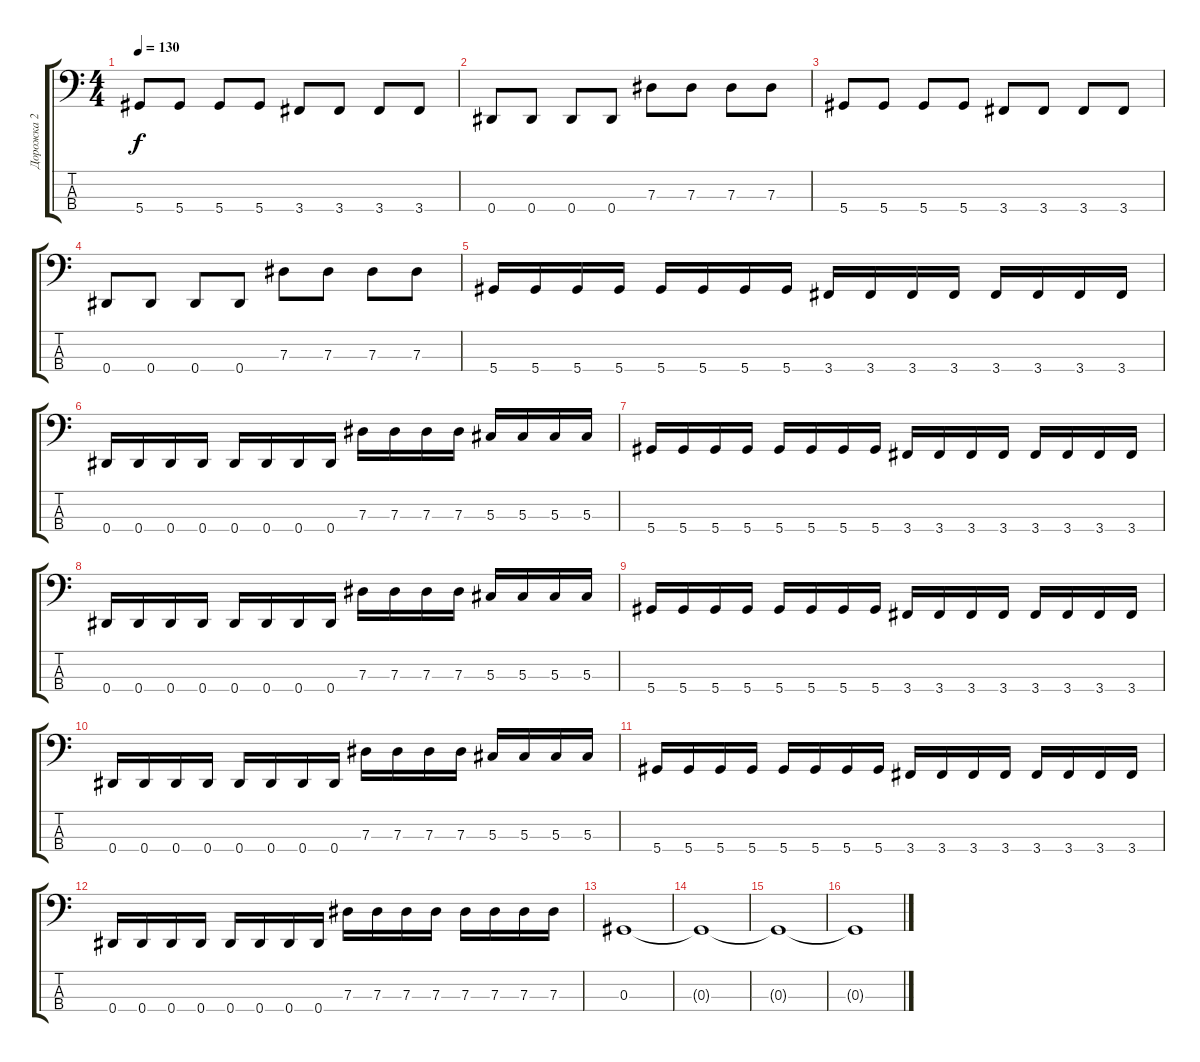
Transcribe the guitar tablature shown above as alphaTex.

\track ("Дорожка 2" "Дорожка 2") {instrument electricbassfinger}
\staff {score tabs}
\tuning (Gb2 Db2 Ab1 Eb1) {hide}
\ts (4 4)
\tempo 130
\clef f4
\ks c
5.4.8{dy f} 5.4.8 5.4.8 5.4.8 3.4.8 3.4.8 3.4.8 3.4.8 |
0.4.8 0.4.8 0.4.8 0.4.8 7.3.8 7.3.8 7.3.8 7.3.8 |
5.4.8 5.4.8 5.4.8 5.4.8 3.4.8 3.4.8 3.4.8 3.4.8 |
0.4.8 0.4.8 0.4.8 0.4.8 7.3.8 7.3.8 7.3.8 7.3.8 |
5.4.16 5.4.16 5.4.16 5.4.16 5.4.16 5.4.16 5.4.16 5.4.16 3.4.16 3.4.16 3.4.16 3.4.16 3.4.16 3.4.16 3.4.16 3.4.16 |
0.4.16 0.4.16 0.4.16 0.4.16 0.4.16 0.4.16 0.4.16 0.4.16 7.3.16 7.3.16 7.3.16 7.3.16 5.3.16 5.3.16 5.3.16 5.3.16 |
5.4.16 5.4.16 5.4.16 5.4.16 5.4.16 5.4.16 5.4.16 5.4.16 3.4.16 3.4.16 3.4.16 3.4.16 3.4.16 3.4.16 3.4.16 3.4.16 |
0.4.16 0.4.16 0.4.16 0.4.16 0.4.16 0.4.16 0.4.16 0.4.16 7.3.16 7.3.16 7.3.16 7.3.16 5.3.16 5.3.16 5.3.16 5.3.16 |
5.4.16 5.4.16 5.4.16 5.4.16 5.4.16 5.4.16 5.4.16 5.4.16 3.4.16 3.4.16 3.4.16 3.4.16 3.4.16 3.4.16 3.4.16 3.4.16 |
0.4.16 0.4.16 0.4.16 0.4.16 0.4.16 0.4.16 0.4.16 0.4.16 7.3.16 7.3.16 7.3.16 7.3.16 5.3.16 5.3.16 5.3.16 5.3.16 |
5.4.16 5.4.16 5.4.16 5.4.16 5.4.16 5.4.16 5.4.16 5.4.16 3.4.16 3.4.16 3.4.16 3.4.16 3.4.16 3.4.16 3.4.16 3.4.16 |
0.4.16 0.4.16 0.4.16 0.4.16 0.4.16 0.4.16 0.4.16 0.4.16 7.3.16 7.3.16 7.3.16 7.3.16 7.3.16 7.3.16 7.3.16 7.3.16 |
0.3.1 |
0.3{t}.1 |
0.3{t}.1 |
0.3{t}.1
